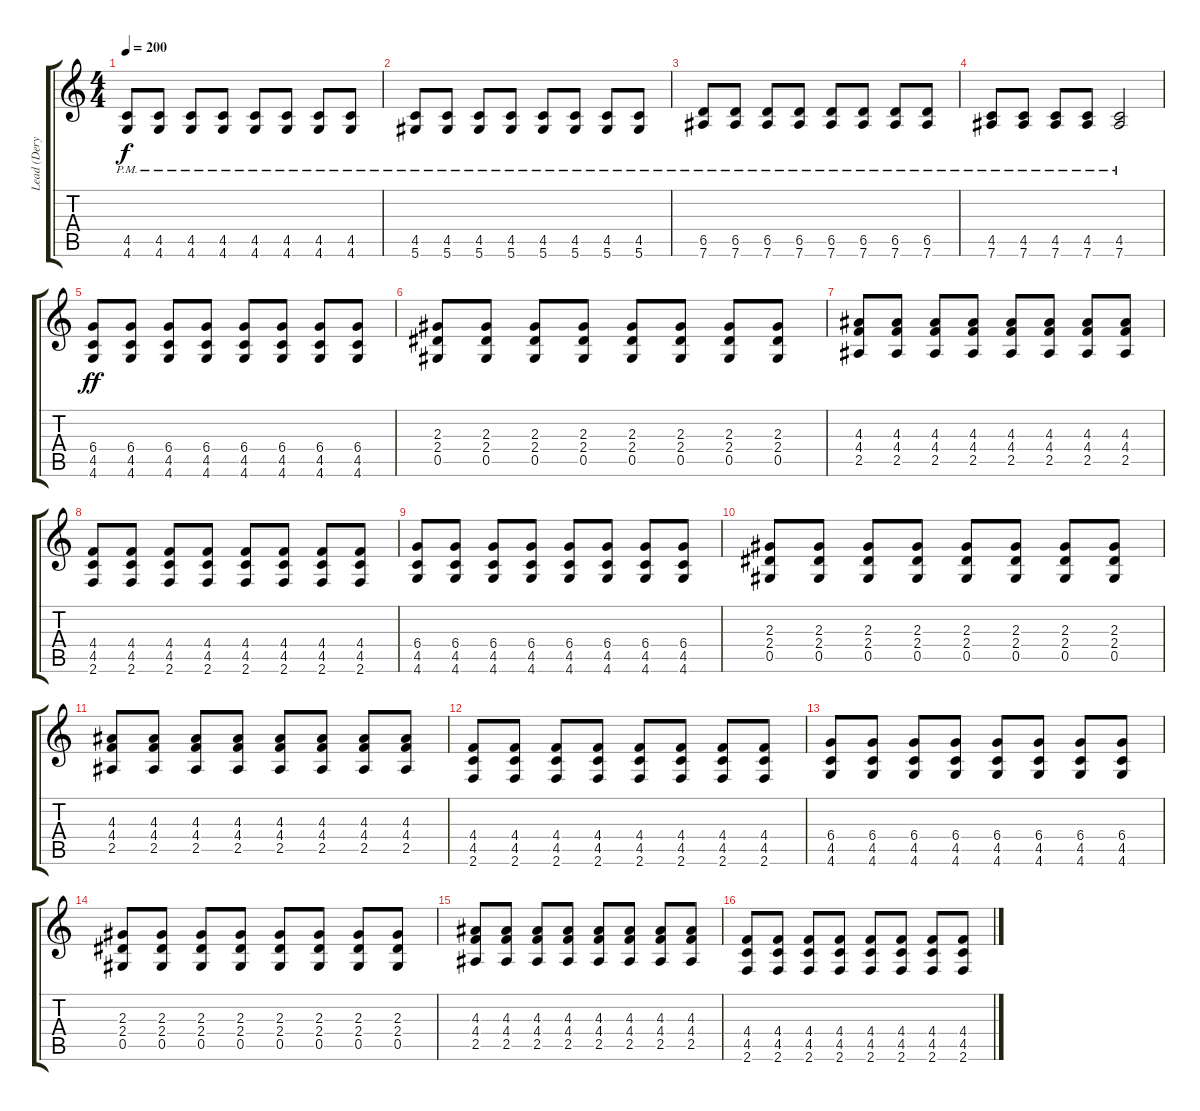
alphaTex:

\track ("Lead (Deryck)" "Lead (Dery") {instrument distortionguitar}
\staff {score tabs}
\tuning (Eb4 Bb3 Gb3 Db3 Ab2 Eb2) {hide}
\ts (4 4)
\tempo 200
\clef g2
\ks c
(4.5{pm} 4.6{pm}).8{dy f} (4.5{pm} 4.6{pm}).8 (4.5{pm} 4.6{pm}).8 (4.5{pm} 4.6{pm}).8 (4.5{pm} 4.6{pm}).8 (4.5{pm} 4.6{pm}).8 (4.5{pm} 4.6{pm}).8 (4.5{pm} 4.6{pm}).8 |
(4.5{pm} 5.6{pm}).8 (4.5{pm} 5.6{pm}).8 (4.5{pm} 5.6{pm}).8 (4.5{pm} 5.6{pm}).8 (4.5{pm} 5.6{pm}).8 (4.5{pm} 5.6{pm}).8 (4.5{pm} 5.6{pm}).8 (4.5{pm} 5.6{pm}).8 |
(6.5{pm} 7.6{pm}).8 (6.5{pm} 7.6{pm}).8 (6.5{pm} 7.6{pm}).8 (6.5{pm} 7.6{pm}).8 (6.5{pm} 7.6{pm}).8 (6.5{pm} 7.6{pm}).8 (6.5{pm} 7.6{pm}).8 (6.5{pm} 7.6{pm}).8 |
(4.5{pm} 7.6{pm}).8 (4.5{pm} 7.6{pm}).8 (4.5{pm} 7.6{pm}).8 (4.5{pm} 7.6{pm}).8 (4.5{pm} 7.6{pm}).2 |
(6.4 4.5 4.6).8{dy ff volume 13} (6.4 4.5 4.6).8 (6.4 4.5 4.6).8 (6.4 4.5 4.6).8 (6.4 4.5 4.6).8 (6.4 4.5 4.6).8 (6.4 4.5 4.6).8 (6.4 4.5 4.6).8 |
(2.3 2.4 0.5).8 (2.3 2.4 0.5).8 (2.3 2.4 0.5).8 (2.3 2.4 0.5).8 (2.3 2.4 0.5).8 (2.3 2.4 0.5).8 (2.3 2.4 0.5).8 (2.3 2.4 0.5).8 |
(4.3 4.4 2.5).8 (4.3 4.4 2.5).8 (4.3 4.4 2.5).8 (4.3 4.4 2.5).8 (4.3 4.4 2.5).8 (4.3 4.4 2.5).8 (4.3 4.4 2.5).8 (4.3 4.4 2.5).8 |
(4.4 4.5 2.6).8 (4.4 4.5 2.6).8 (4.4 4.5 2.6).8 (4.4 4.5 2.6).8 (4.4 4.5 2.6).8 (4.4 4.5 2.6).8 (4.4 4.5 2.6).8 (4.4 4.5 2.6).8 |
(6.4 4.5 4.6).8 (6.4 4.5 4.6).8 (6.4 4.5 4.6).8 (6.4 4.5 4.6).8 (6.4 4.5 4.6).8 (6.4 4.5 4.6).8 (6.4 4.5 4.6).8 (6.4 4.5 4.6).8 |
(2.3 2.4 0.5).8 (2.3 2.4 0.5).8 (2.3 2.4 0.5).8 (2.3 2.4 0.5).8 (2.3 2.4 0.5).8 (2.3 2.4 0.5).8 (2.3 2.4 0.5).8 (2.3 2.4 0.5).8 |
(4.3 4.4 2.5).8 (4.3 4.4 2.5).8 (4.3 4.4 2.5).8 (4.3 4.4 2.5).8 (4.3 4.4 2.5).8 (4.3 4.4 2.5).8 (4.3 4.4 2.5).8 (4.3 4.4 2.5).8 |
(4.4 4.5 2.6).8 (4.4 4.5 2.6).8 (4.4 4.5 2.6).8 (4.4 4.5 2.6).8 (4.4 4.5 2.6).8 (4.4 4.5 2.6).8 (4.4 4.5 2.6).8 (4.4 4.5 2.6).8 |
(6.4 4.5 4.6).8 (6.4 4.5 4.6).8 (6.4 4.5 4.6).8 (6.4 4.5 4.6).8 (6.4 4.5 4.6).8 (6.4 4.5 4.6).8 (6.4 4.5 4.6).8 (6.4 4.5 4.6).8 |
(2.3 2.4 0.5).8 (2.3 2.4 0.5).8 (2.3 2.4 0.5).8 (2.3 2.4 0.5).8 (2.3 2.4 0.5).8 (2.3 2.4 0.5).8 (2.3 2.4 0.5).8 (2.3 2.4 0.5).8 |
(4.3 4.4 2.5).8 (4.3 4.4 2.5).8 (4.3 4.4 2.5).8 (4.3 4.4 2.5).8 (4.3 4.4 2.5).8 (4.3 4.4 2.5).8 (4.3 4.4 2.5).8 (4.3 4.4 2.5).8 |
(4.4 4.5 2.6).8 (4.4 4.5 2.6).8 (4.4 4.5 2.6).8 (4.4 4.5 2.6).8 (4.4 4.5 2.6).8 (4.4 4.5 2.6).8 (4.4 4.5 2.6).8 (4.4 4.5 2.6).8
